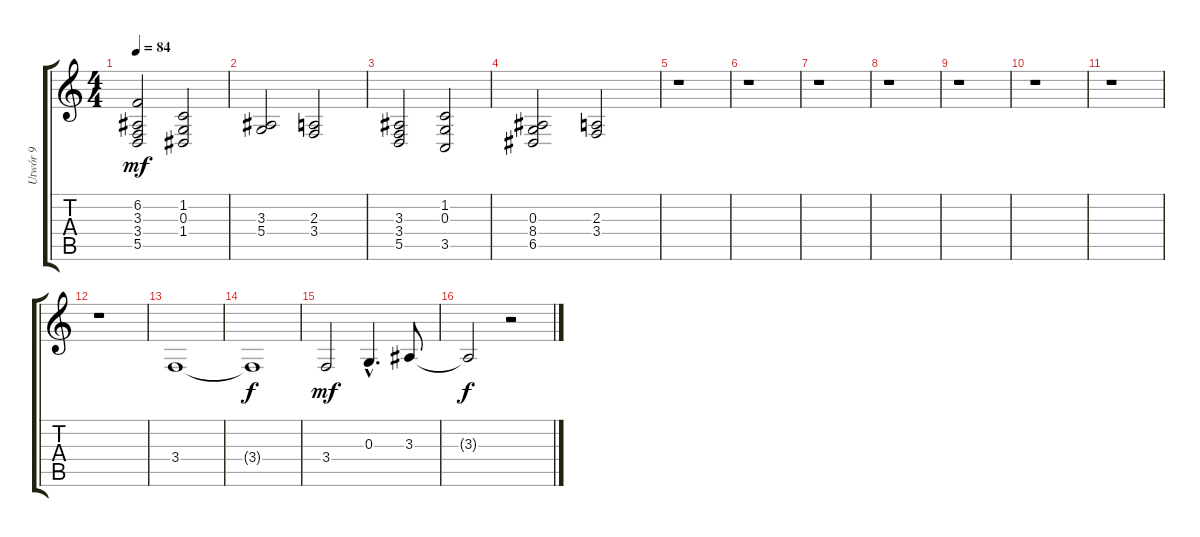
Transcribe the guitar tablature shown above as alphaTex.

\track ("Utwór 9" "Utwór 9") {instrument stringensemble1}
\staff {score tabs}
\tuning (E4 B3 G3 D3 A2 E2) {hide}
\ts (4 4)
\tempo 84
\clef g2
\ks c
(6.2 3.3 3.4 5.5).2{dy mf} (1.2 0.3 1.4).2 |
(3.3 5.4).2 (2.3 3.4).2 |
(3.3 3.4 5.5).2 (1.2 0.3 3.5).2 |
(0.3 8.4 6.5).2 (2.3 3.4).2 |
r.1 |
r.1 |
r.1 |
r.1 |
r.1 |
r.1 |
r.1 |
r.1 |
3.4.1 |
3.4{t}.1{dy f} |
3.4.2{dy mf} 0.3{hac}.4{d} 3.3.8 |
3.3{t}.2{dy f} r.2
